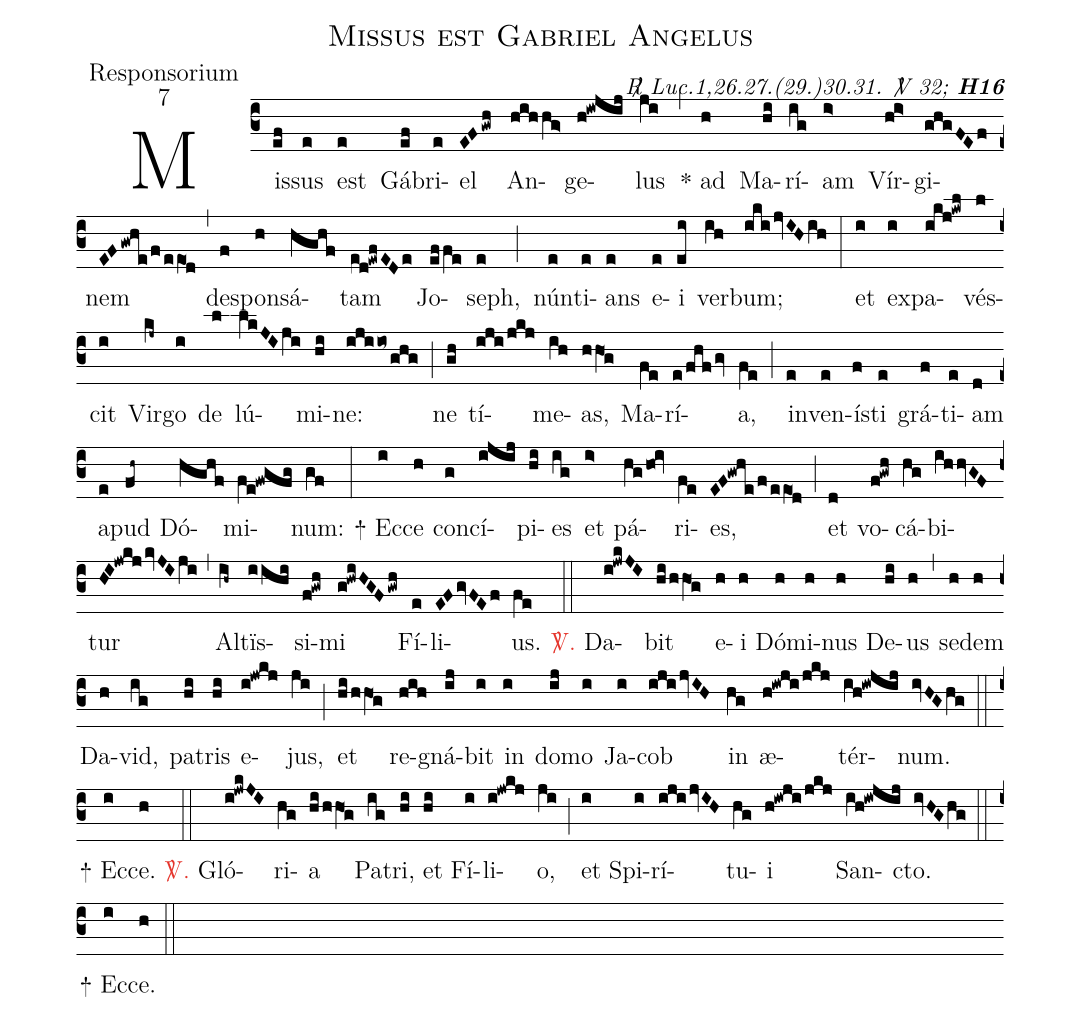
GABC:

name:Missus est Gabriel Angelus;
office-part:Responsorium;
mode:7;
commentary:{\itshape\mdseries \Rbar\ Luc.1,26.27.(29.)30.31.  \Vbar\  32;\/} {\bfseries H16};
%%
(c3) Mis(ef)sus(e) est(e) Gá(ef)bri(e)el(EFgwh) An(hih/hg>)ge(h!iwjij)lus(ji) (,)
<sp>*</sp> ad(h) Ma(hi)rí(ig)am(i>) Vír(hi>)gi(ghgFEf)nem(EFgwhe/f/eeO1d) (,)
des(f)pon(h)sá(hghf)tam(ed!ewfEDe) Jo(effe)seph,(e) (;)
nún(e)ti(e)ans(e) e(e)i(ei) ver(ih)bum;(ikijvIHih) (:)
et(i) ex(i)pa(ikj!kwl)vés(l)cit(i) Vir(kj~)go(i) de(l) lú(lkJIji)mi(hi)ne:(ijiio~ghg) (;)
ne(gh) tí(iji/jkj)me(ih)as,(hhO1g) Ma(fe)rí(e/fhfgv)a,(fe) (;)
in(e)ven(e)í(f)sti(e) grá(f)ti(e)am(d) a(e)pud(fh~) Dó(hghf)mi(fe!fwgfg)num:(gf) (:)
<sp>+</sp> Ec(i)ce(h) con(g)cí(ijij)pi(hi)es(ig) et(i>) pá(hg/ho0!iv)ri(fe)es,(EF!gwhe/f/eeO1d) (;)
et(d) vo(f!gwh)cá(hg)bi(ihhvGF)tur(HI!jwkjkvJIji) (,)
Al(ih~)tïs(i/ihi)si(f!gwh)mi(g!hwiHGFgwh) Fí(e)li(EFgvFEf)us.(fe) (::)
<c><sp>V/</sp>.</c> Da(i!jwkJI)bit(hi/hhO1g) e(h)i(h) Dó(h)mi(h)nus(h) De(hi)us(h) (,)
se(h)dem(h) Da(h)vid,(ig) pa(hi)tris(hi) e(i!jwkj)jus,(ji) (;)
et(hi/hhO1g) re(hih)gná(ij)bit(i) in(i) do(ij)mo(i) Ja(i)cob(ijijvIH) in(hg) æ(h!iwji/jkj)tér(ih!iwjij)num.(ivHGhg) (::)
<sp>+</sp> Ec(i)ce.(h) (::)
<c><sp>V/</sp>.</c> Gló(i!jwkJI)ri(hg)a(hi/hhO1g) Pa(ig)tri,(hi) et(hi) Fí(i)li(i@jwkj)o,(ji) (;)
et(i) Spi(i)rí(ijijvIH)tu(hg)i(h!iwji/jkj) San(ih!iwjij)cto.(ivHGhg) (::)
<sp>+</sp> Ec(i)ce.(h) (::)
